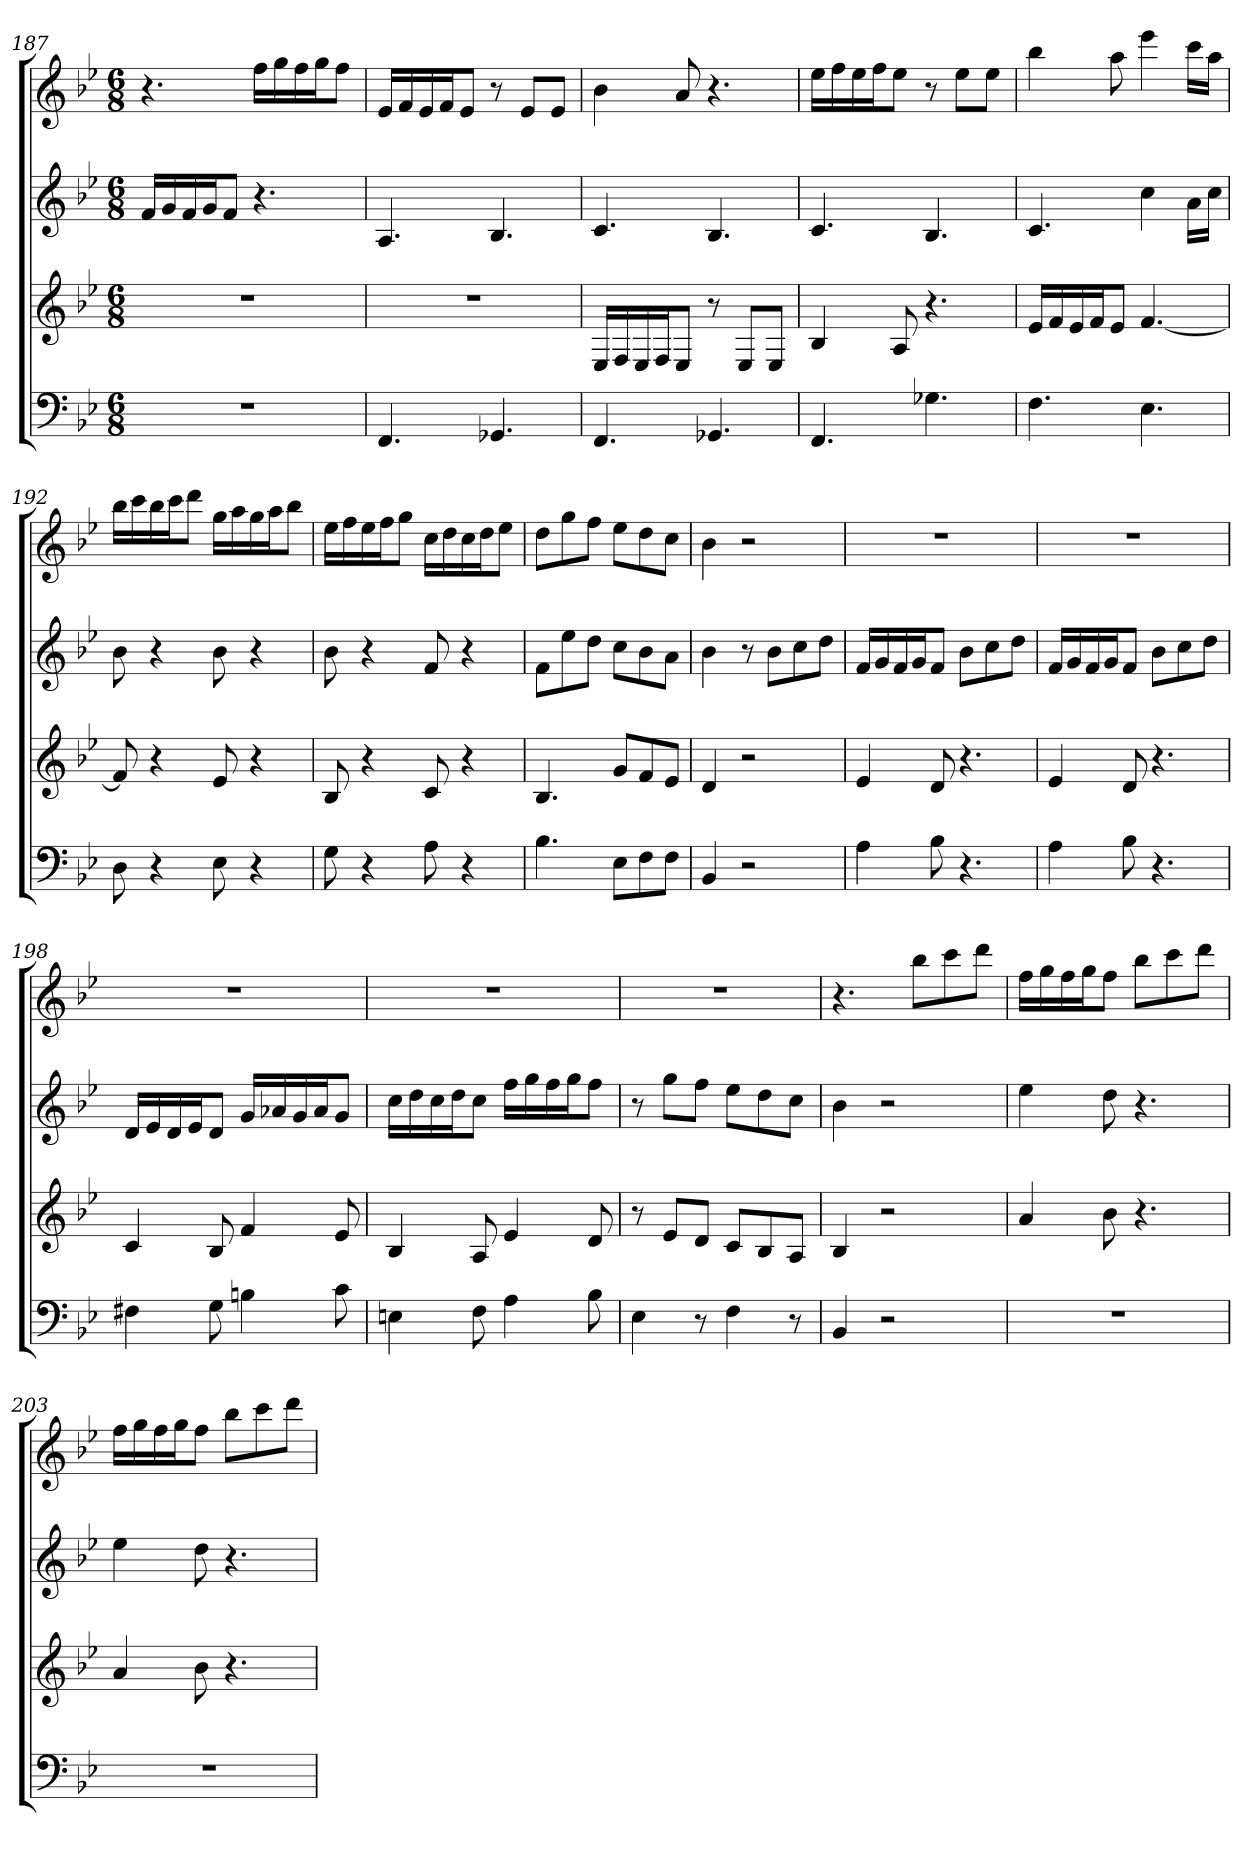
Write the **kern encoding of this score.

**kern	**kern	**kern	**kern
*part4	*part3	*part2	*part1
*staff4	*staff3	*staff2	*staff1
*k[b-e-]	*k[b-e-]	*k[b-e-]	*k[b-e-]
*B-:	*B-:	*B-:	*B-:
*M6/8	*M6/8	*M6/8	*M6/8
=187	=187	=187	=187
2.r	2.r	16fLL	4.r
.	.	16g	.
.	.	16f	.
.	.	16gJ	.
.	.	8fJ	.
.	.	4.r	16ffLL
.	.	.	16gg
.	.	.	16ff
.	.	.	16ggJ
.	.	.	8ffJ
=188	=188	=188	=188
4.FF	2.r	4.A	16e-LL
.	.	.	16f
.	.	.	16e-
.	.	.	16fJ
.	.	.	8e-J
4.GG-X	.	4.B-	8r
.	.	.	8e-L
.	.	.	8e-J
=189	=189	=189	=189
4.FF	16E-LL	4.c	4b-
.	16F	.	.
.	16E-	.	.
.	16FJ	.	.
.	8E-J	.	8a
4.GG-X	8r	4.B-	4.r
.	8E-L	.	.
.	8E-J	.	.
=190	=190	=190	=190
4.FF	4B-	4.c	16ee-LL
.	.	.	16ff
.	.	.	16ee-
.	.	.	16ffJ
.	8A	.	8ee-J
4.G-X	4.r	4.B-	8r
.	.	.	8ee-L
.	.	.	8ee-J
=191	=191	=191	=191
4.F	16e-LL	4.c	4bb-
.	16f	.	.
.	16e-	.	.
.	16fJ	.	.
.	8e-J	.	8aa
4.E-	[4.f	4cc	4eee-
.	.	16aLL	16cccLL
.	.	16ccJJ	16aaJJ
=192	=192	=192	=192
8D	8f]	8b-	16bb-LL
.	.	.	16ccc
4r	4r	4r	16bb-
.	.	.	16cccJ
.	.	.	8dddJ
8E-	8e-	8b-	16ggLL
.	.	.	16aa
4r	4r	4r	16gg
.	.	.	16aaJ
.	.	.	8bb-J
=193	=193	=193	=193
8G	8B-	8b-	16ee-LL
.	.	.	16ff
4r	4r	4r	16ee-
.	.	.	16ffJ
.	.	.	8ggJ
8A	8c	8f	16ccLL
.	.	.	16dd
4r	4r	4r	16cc
.	.	.	16ddJ
.	.	.	8ee-J
=194	=194	=194	=194
4.B-	4.B-	8fL	8ddL
.	.	8ee-	8gg
.	.	8ddJ	8ffJ
8E-L	8gL	8ccL	8ee-L
8F	8f	8b-	8dd
8FJ	8e-J	8aJ	8ccJ
=195	=195	=195	=195
4BB-	4d	4b-	4b-
2r	2r	8r	2r
.	.	8b-L	.
.	.	8cc	.
.	.	8ddJ	.
=196	=196	=196	=196
4A	4e-	16fLL	2.r
.	.	16g	.
.	.	16f	.
.	.	16gJ	.
8B-	8d	8fJ	.
4.r	4.r	8b-L	.
.	.	8cc	.
.	.	8ddJ	.
=197	=197	=197	=197
4A	4e-	16fLL	2.r
.	.	16g	.
.	.	16f	.
.	.	16gJ	.
8B-	8d	8fJ	.
4.r	4.r	8b-L	.
.	.	8cc	.
.	.	8ddJ	.
=198	=198	=198	=198
4F#X	4c	16dLL	2.r
.	.	16e-	.
.	.	16d	.
.	.	16e-J	.
8G	8B-	8dJ	.
4Bn	4f	16gLL	.
.	.	16a-X	.
.	.	16g	.
.	.	16a-J	.
8c	8e-	8gJ	.
=199	=199	=199	=199
4En	4B-	16ccLL	2.r
.	.	16dd	.
.	.	16cc	.
.	.	16ddJ	.
8F	8A	8ccJ	.
4A	4e-	16ffLL	.
.	.	16gg	.
.	.	16ff	.
.	.	16ggJ	.
8B-	8d	8ffJ	.
=200	=200	=200	=200
4E-	8r	8r	2.r
.	8e-L	8ggL	.
8r	8dJ	8ffJ	.
4F	8cL	8ee-L	.
.	8B-	8dd	.
8r	8AJ	8ccJ	.
=201	=201	=201	=201
4BB-	4B-	4b-	4.r
2r	2r	2r	.
.	.	.	8bb-L
.	.	.	8ccc
.	.	.	8dddJ
=202	=202	=202	=202
2.r	4a	4ee-	16ffLL
.	.	.	16gg
.	.	.	16ff
.	.	.	16ggJ
.	8b-	8dd	8ffJ
.	4.r	4.r	8bb-L
.	.	.	8ccc
.	.	.	8dddJ
=203	=203	=203	=203
2.r	4a	4ee-	16ffLL
.	.	.	16gg
.	.	.	16ff
.	.	.	16ggJ
.	8b-	8dd	8ffJ
.	4.r	4.r	8bb-L
.	.	.	8ccc
.	.	.	8dddJ
=	=	=	=
*-	*-	*-	*-
